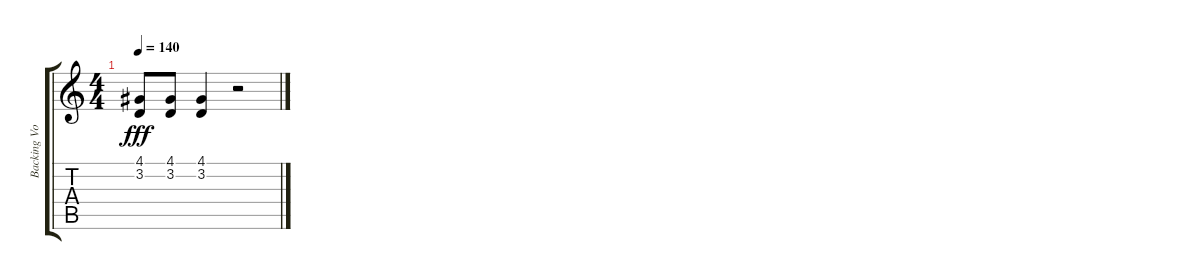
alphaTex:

\track ("Backing Vocals" "Backing Vo") {instrument altosax}
\staff {score tabs}
\tuning (E4 B3 G3 D3 A2 E2) {hide}
\ts (4 4)
\tempo 140
\clef g2
\ks c
(4.1 3.2).8{txt " " dy fff volume 16} (4.1 3.2).8 (4.1 3.2).4 r.2
